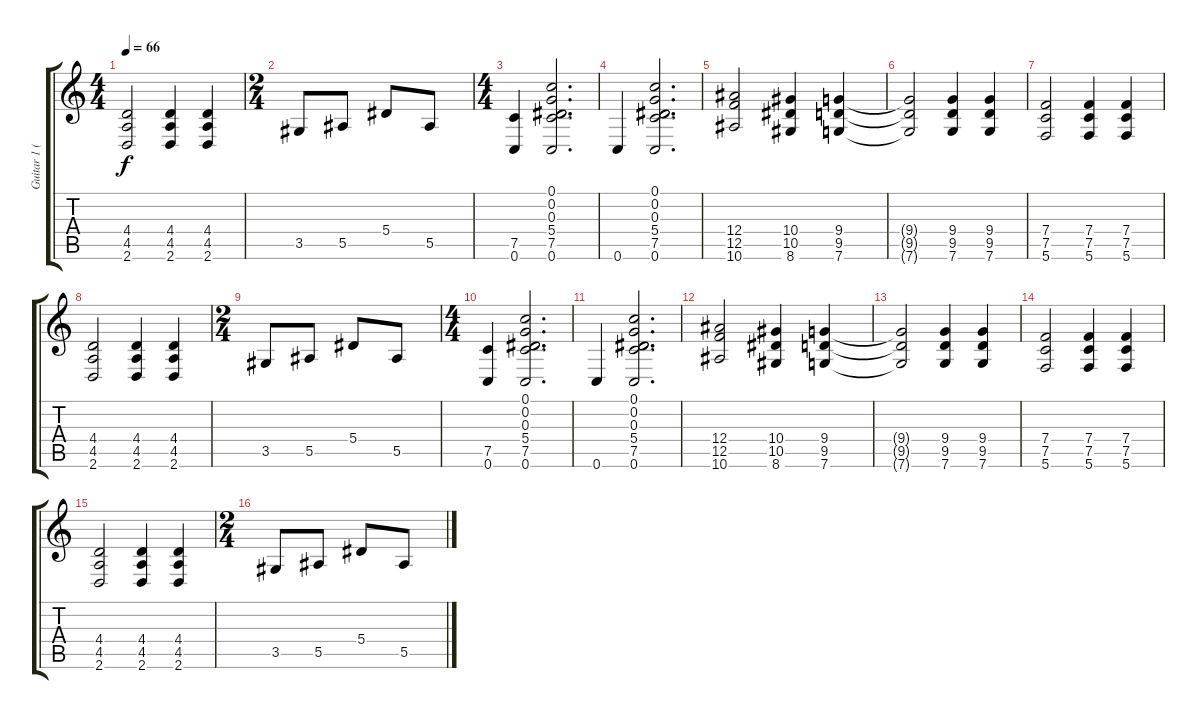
\track ("Guitar 1 (Distortion)" "Guitar 1 (") {instrument distortionguitar}
\staff {score tabs}
\tuning (C4 G3 Eb3 Bb2 F2 C2) {hide}
\ts (4 4)
\tempo 66
\clef g2
\ks c
(4.4 4.5 2.6).2{dy f} (4.4 4.5 2.6).4 (4.4 4.5 2.6).4 |
\ts (2 4)
3.5.8 5.5.8 5.4.8 5.5.8 |
\ts (4 4)
(7.5 0.6).4 (0.1 0.2 0.3 5.4 7.5 0.6).2{d} |
0.6.4 (0.1 0.2 0.3 5.4 7.5 0.6).2{d} |
(12.4 12.5 10.6).2 (10.4 10.5 8.6).4 (9.4 9.5 7.6).4 |
(9.4{t} 9.5{t} 7.6{t}).2 (9.4 9.5 7.6).4 (9.4 9.5 7.6).4 |
(7.4 7.5 5.6).2 (7.4 7.5 5.6).4 (7.4 7.5 5.6).4 |
(4.4 4.5 2.6).2 (4.4 4.5 2.6).4 (4.4 4.5 2.6).4 |
\ts (2 4)
3.5.8 5.5.8 5.4.8 5.5.8 |
\ts (4 4)
(7.5 0.6).4 (0.1 0.2 0.3 5.4 7.5 0.6).2{d} |
0.6.4 (0.1 0.2 0.3 5.4 7.5 0.6).2{d} |
(12.4 12.5 10.6).2 (10.4 10.5 8.6).4 (9.4 9.5 7.6).4 |
(9.4{t} 9.5{t} 7.6{t}).2 (9.4 9.5 7.6).4 (9.4 9.5 7.6).4 |
(7.4 7.5 5.6).2 (7.4 7.5 5.6).4 (7.4 7.5 5.6).4 |
(4.4 4.5 2.6).2 (4.4 4.5 2.6).4 (4.4 4.5 2.6).4 |
\ts (2 4)
3.5.8 5.5.8 5.4.8 5.5.8
